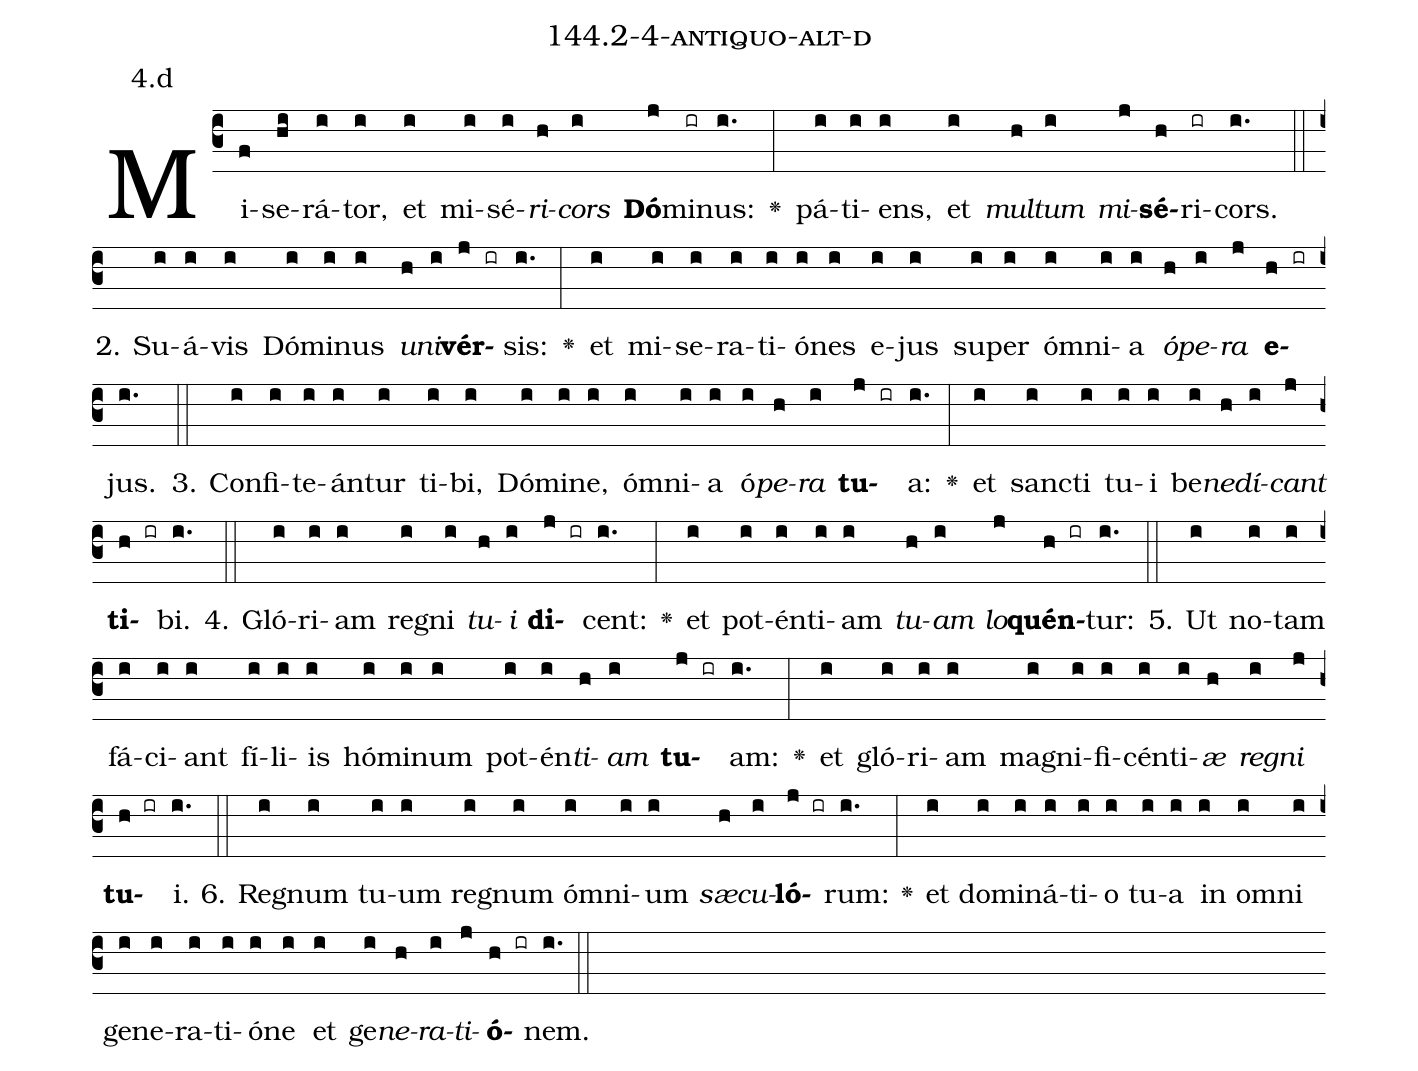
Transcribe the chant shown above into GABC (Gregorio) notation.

name: 144.2-4-antiquo-alt-d;
annotation: 4.d;
%%
(c3)Mi(f)se(hi)rá(i)tor,(i) et(i) mi(i)sé(i)<i>ri</i>(h)<i>cors</i>(i) <b>Dó</b>(j)mi(ir)nus:(i.) <v>\greheightstar</v>(:) pá(i)ti(i)ens,(i) et(i) <i>mul</i>(h)<i>tum</i>(i) <i>mi</i>(j)<b>sé</b>(h)ri(ir)cors.(i.) (::)
2. Su(i)á(i)vis(i) Dó(i)mi(i)nus(i) <i>u</i>(h)<i>ni</i>(i)<b>vér</b>(j ir)sis:(i.) <v>\greheightstar</v>(:) et(i) mi(i)se(i)ra(i)ti(i)ó(i)nes(i) e(i)jus(i) su(i)per(i) óm(i)ni(i)a(i) <i>ó</i>(h)<i>pe</i>(i)<i>ra</i>(j) <b>e</b>(h ir)jus.(i.) (::)
3. Con(i)fi(i)te(i)án(i)tur(i) ti(i)bi,(i) Dó(i)mi(i)ne,(i) óm(i)ni(i)a(i) ó(i)<i>pe</i>(h)<i>ra</i>(i) <b>tu</b>(j ir)a:(i.) <v>\greheightstar</v>(:) et(i) sanc(i)ti(i) tu(i)i(i) be(i)<i>ne</i>(h)<i>dí</i>(i)<i>cant</i>(j) <b>ti</b>(h ir)bi.(i.) (::)
4. Gló(i)ri(i)am(i) re(i)gni(i) <i>tu</i>(h)<i>i</i>(i) <b>di</b>(j ir)cent:(i.) <v>\greheightstar</v>(:) et(i) pot(i)én(i)ti(i)am(i) <i>tu</i>(h)<i>am</i>(i) <i>lo</i>(j)<b>quén</b>(h ir)tur:(i.) (::)
5. Ut(i) no(i)tam(i) fá(i)ci(i)ant(i) fí(i)li(i)is(i) hó(i)mi(i)num(i) pot(i)én(i)<i>ti</i>(h)<i>am</i>(i) <b>tu</b>(j ir)am:(i.) <v>\greheightstar</v>(:) et(i) gló(i)ri(i)am(i) ma(i)gni(i)fi(i)cén(i)ti(i)<i>æ</i>(h) <i>re</i>(i)<i>gni</i>(j) <b>tu</b>(h ir)i.(i.) (::)
6. Re(i)gnum(i) tu(i)um(i) re(i)gnum(i) óm(i)ni(i)um(i) <i>sæ</i>(h)<i>cu</i>(i)<b>ló</b>(j ir)rum:(i.) <v>\greheightstar</v>(:) et(i) do(i)mi(i)ná(i)ti(i)o(i) tu(i)a(i) in(i) om(i)ni(i) ge(i)ne(i)ra(i)ti(i)ó(i)ne(i) et(i) ge(i)<i>ne</i>(h)<i>ra</i>(i)<i>ti</i>(j)<b>ó</b>(h ir)nem.(i.) (::)
